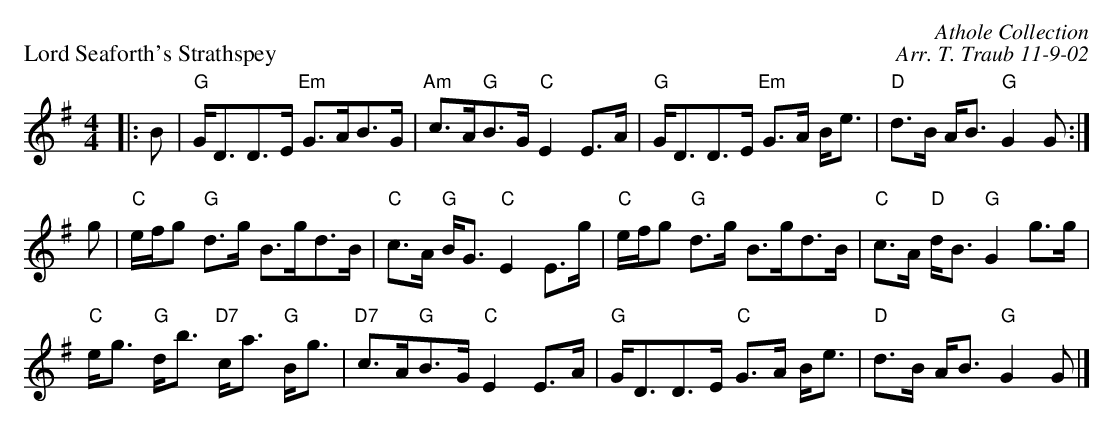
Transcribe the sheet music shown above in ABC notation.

X:1
P: Lord Seaforth's Strathspey
C: Athole Collection
C: Arr. T. Traub 11-9-02
M: 4/4
L: 1/8
K: G
|:B|"G"G<DD>E "Em"G>AB>G|"Am"c>A"G"B>G "C"E2 E>A|"G"G<DD>E "Em"G>A B<e|"D"d>B A<B "G"G2 G :|
g|"C"e/f/g "G"d>g B>gd>B|"C"c>A"G" B<G "C"E2 E>g|"C"e/f/g "G"d>g B>gd>B|"C"c>A "D"d<B "G"G2 g>g|
"C"e<g "G"d<b "D7"c<a "G"B<g|"D7"c>A"G"B>G "C"E2 E>A|"G"G<DD>E "C"G>A B<e|"D"d>B A<B "G"G2 G|]
